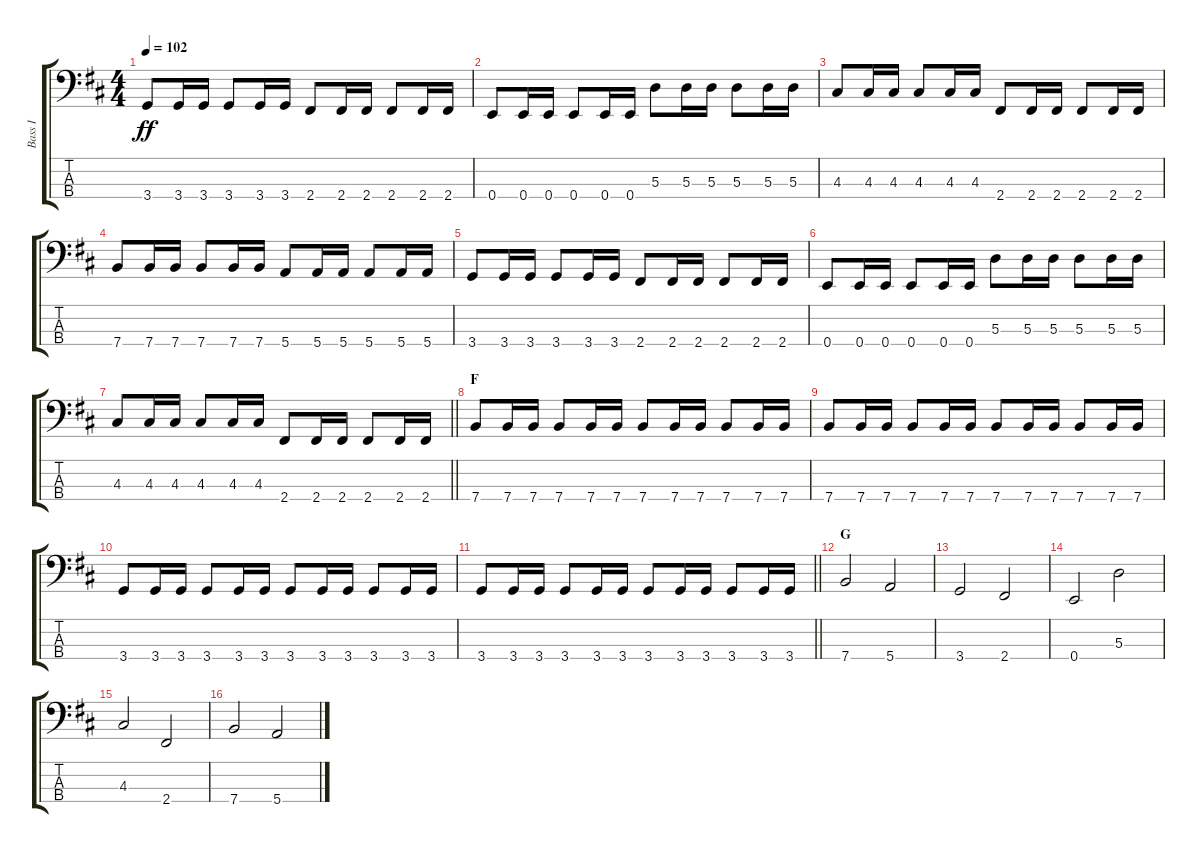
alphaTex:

\track ("Bass I" "Bass I") {instrument electricbassfinger}
\staff {score tabs}
\tuning (G2 D2 A1 E1) {hide}
\ts (4 4)
\tempo 102
\clef f4
\ks d
3.4.8{dy ff} 3.4.16 3.4.16 3.4.8 3.4.16 3.4.16 2.4.8 2.4.16 2.4.16 2.4.8 2.4.16 2.4.16 |
0.4.8 0.4.16 0.4.16 0.4.8 0.4.16 0.4.16 5.3.8 5.3.16 5.3.16 5.3.8 5.3.16 5.3.16 |
4.3.8 4.3.16 4.3.16 4.3.8 4.3.16 4.3.16 2.4.8 2.4.16 2.4.16 2.4.8 2.4.16 2.4.16 |
7.4.8 7.4.16 7.4.16 7.4.8 7.4.16 7.4.16 5.4.8 5.4.16 5.4.16 5.4.8 5.4.16 5.4.16 |
3.4.8 3.4.16 3.4.16 3.4.8 3.4.16 3.4.16 2.4.8 2.4.16 2.4.16 2.4.8 2.4.16 2.4.16 |
0.4.8 0.4.16 0.4.16 0.4.8 0.4.16 0.4.16 5.3.8 5.3.16 5.3.16 5.3.8 5.3.16 5.3.16 |
\barLineRight lightlight
4.3.8 4.3.16 4.3.16 4.3.8 4.3.16 4.3.16 2.4.8 2.4.16 2.4.16 2.4.8 2.4.16 2.4.16 |
\section ("" "F")
7.4.8 7.4.16 7.4.16 7.4.8 7.4.16 7.4.16 7.4.8 7.4.16 7.4.16 7.4.8 7.4.16 7.4.16 |
7.4.8 7.4.16 7.4.16 7.4.8 7.4.16 7.4.16 7.4.8 7.4.16 7.4.16 7.4.8 7.4.16 7.4.16 |
3.4.8 3.4.16 3.4.16 3.4.8 3.4.16 3.4.16 3.4.8 3.4.16 3.4.16 3.4.8 3.4.16 3.4.16 |
\barLineRight lightlight
3.4.8 3.4.16 3.4.16 3.4.8 3.4.16 3.4.16 3.4.8 3.4.16 3.4.16 3.4.8 3.4.16 3.4.16 |
\section ("" "G")
7.4.2 5.4.2 |
3.4.2 2.4.2 |
0.4.2 5.3.2 |
4.3.2 2.4.2 |
7.4.2 5.4.2
